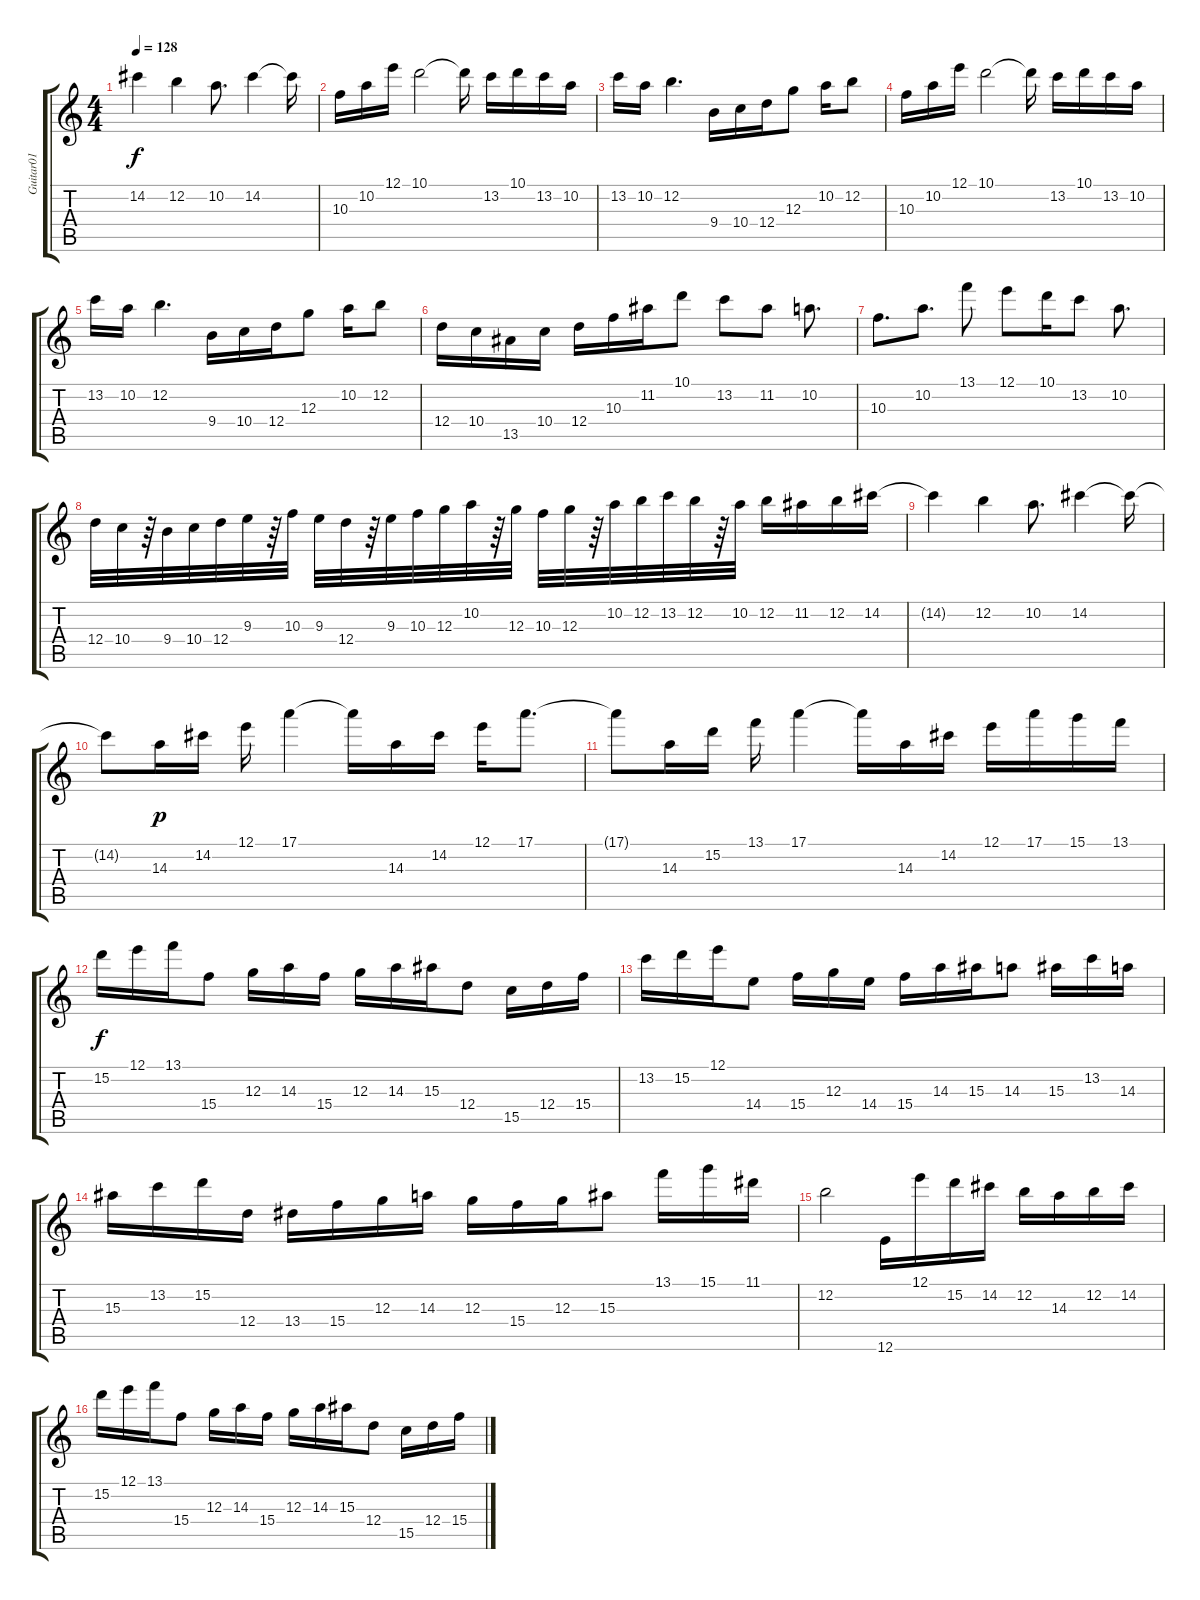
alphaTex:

\track ("Guitar01" "Guitar01") {instrument distortionguitar}
\staff {score tabs}
\tuning (E4 B3 G3 D3 A2 E2) {hide}
\ts (4 4)
\tempo 128
\clef g2
\ks c
14.2{t}.4{dy f} 12.2.4 10.2.8{d} 14.2.4 14.2{t}.16 |
10.3.16 10.2.16 12.1.16 10.1.2 10.1{t}.16 13.2.16 10.1.16 13.2.16 10.2.16 |
13.2.16 10.2.16 12.2.4{d} 9.4.16 10.4.16 12.4.16 12.3.8 10.2.16 12.2.8 |
10.3.16 10.2.16 12.1.16 10.1.2 10.1{t}.16 13.2.16 10.1.16 13.2.16 10.2.16 |
13.2.16 10.2.16 12.2.4{d} 9.4.16 10.4.16 12.4.16 12.3.8 10.2.16 12.2.8 |
12.4.16 10.4.16 13.5.16 10.4.16 12.4.16 10.3.16 11.2.16 10.1.8 13.2.8 11.2.8 10.2.8{d} |
10.3.8{d} 10.2.8{d} 13.1.8 12.1.8 10.1.16 13.2.8 10.2.8{d} |
12.4.32 10.4.32 r.64 9.4.32 10.4.32 12.4.32 9.3.32 r.64 10.3.32 9.3.32 12.4.32 r.64 9.3.32 10.3.32 12.3.32 10.2.32 r.64 12.3.32 10.3.32 12.3.32 r.64 10.2.32 12.2.32 13.2.32 12.2.32 r.64 10.2.32 12.2.16 11.2.16 12.2.16 14.2.16 |
14.2{t}.4 12.2.4 10.2.8{d} 14.2.4 14.2{t}.16 |
14.2{t}.8 14.3.16{dy p} 14.2.16 12.1.16 17.1.4 17.1{t}.16 14.3.16 14.2.16 12.1.16 17.1.8{d} |
17.1{t}.8 14.3.16 15.2.16 13.1.16 17.1.4 17.1{t}.16 14.3.16 14.2.16 12.1.16 17.1.16 15.1.16 13.1.16 |
15.2.16{dy f} 12.1.16 13.1.16 15.4.8 12.3.16 14.3.16 15.4.16 12.3.16 14.3.16 15.3.16 12.4.8 15.5.16 12.4.16 15.4.16 |
13.2.16 15.2.16 12.1.16 14.4.8 15.4.16 12.3.16 14.4.16 15.4.16 14.3.16 15.3.16 14.3.8 15.3.16 13.2.16 14.3.16 |
15.3.16 13.2.16 15.2.16 12.4.16 13.4.16 15.4.16 12.3.16 14.3.16 12.3.16 15.4.16 12.3.16 15.3.8 13.1.16 15.1.16 11.1.16 |
12.2.2 12.6.16 12.1.16 15.2.16 14.2.16 12.2.16 14.3.16 12.2.16 14.2.16 |
15.2.16 12.1.16 13.1.16 15.4.8 12.3.16 14.3.16 15.4.16 12.3.16 14.3.16 15.3.16 12.4.8 15.5.16 12.4.16 15.4.16
